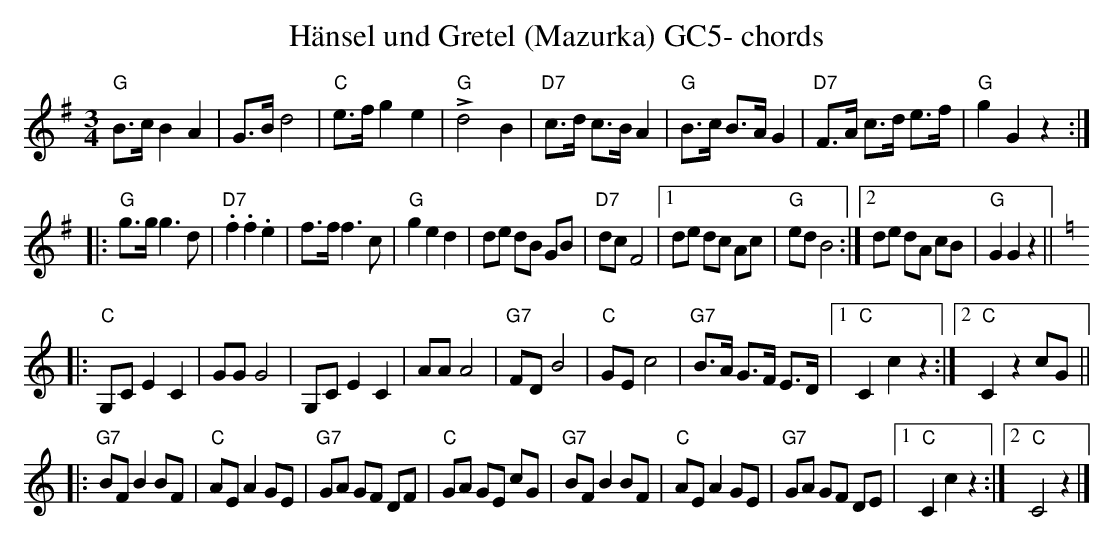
X:1
T:H\"ansel und Gretel (Mazurka) GC5- chords
M:3/4
L:1/8
K:Gmaj%%MIDI gchordon
"G"B>c B2A2 | G>Bd4 | "C"e>f g2e2 | "G"!>!d4B2 | "D7"c>d c>B A2 | "G"B>c B>A G2 | "D7"F>A c>d e>f | "G"g2G2z2 ::
"G"g>g g3d | "D7".f2.f2.e2 | f>ff3c | "G"g2e2d2 | de dB GB | "D7"dc F4 |1 de dc Ac | "G"edB4 :|2 de dA cB | "G"G2G2z2 || [K:Cmaj]
|: "C"G,C E2C2 | GGG4 | G,CE2C2 | AAA4 | "G7"FDB4 | "C"GEc4 | "G7"B>A G>F E>D |1 "C"C2c2z2 :|2 "C"C2z2cG ||
|:"G7"BFB2BF | "C"AEA2GE | "G7"GA GF DF | "C"GA GE cG | "G7"BFB2BF | "C"AEA2GE | "G7"GA GF DE |1 "C"C2c2z2 :|2 "C"C4z2 |]
